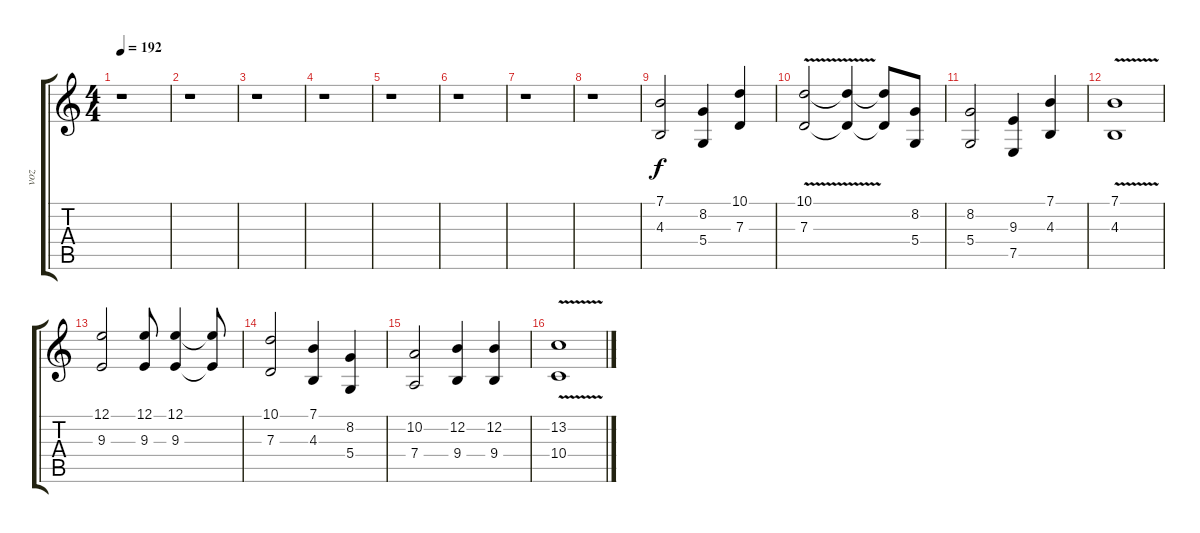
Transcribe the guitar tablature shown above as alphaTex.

\track ("voz" "voz") {instrument harmonica}
\staff {score tabs}
\tuning (E4 B3 G3 D3 A2 E2) {hide}
\ts (4 4)
\tempo 192
\clef g2
\ks c
r.1{dy f instrument harmonica} |
r.1 |
r.1 |
r.1 |
r.1 |
r.1 |
r.1 |
r.1 |
(7.1 4.3).2 (8.2 5.4).4 (10.1 7.3).4 |
(10.1{v} 7.3{v}).2 (10.1{t} 7.3{t}).4 (10.1{t} 7.3{t}).8 (8.2 5.4).8 |
(8.2 5.4).2 (9.3 7.5).4 (7.1 4.3).4 |
(7.1{v} 4.3{v}).1 |
(12.1 9.3).2 (12.1 9.3).8 (12.1 9.3).4 (12.1{t} 9.3{t}).8 |
(10.1 7.3).2 (7.1 4.3).4 (8.2 5.4).4 |
(10.2 7.4).2 (12.2 9.4).4 (12.2 9.4).4 |
(13.2{v} 10.4{v}).1
